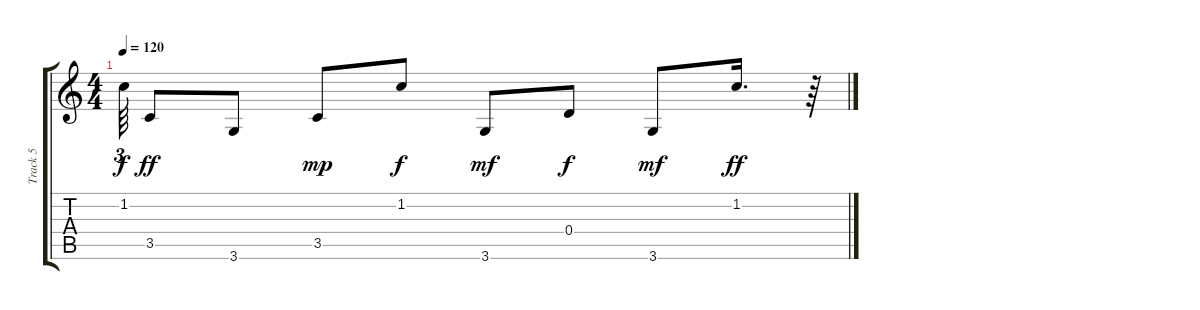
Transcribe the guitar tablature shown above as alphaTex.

\track ("Track 5" "Track 5") {instrument acousticguitarsteel}
\staff {score tabs}
\tuning (E4 B3 G3 D3 A2 E2) {hide}
\ts (4 4)
\tempo 120
\clef g2
\ks c
1.2{t}.64{tu (3 2) dy f} 3.5.8{dy ff} 3.6.8 3.5.8{dy mp} 1.2.8{dy f} 3.6.8{dy mf} 0.4.8{dy f} 3.6.8{dy mf} 1.2.16{d dy ff} r.64
